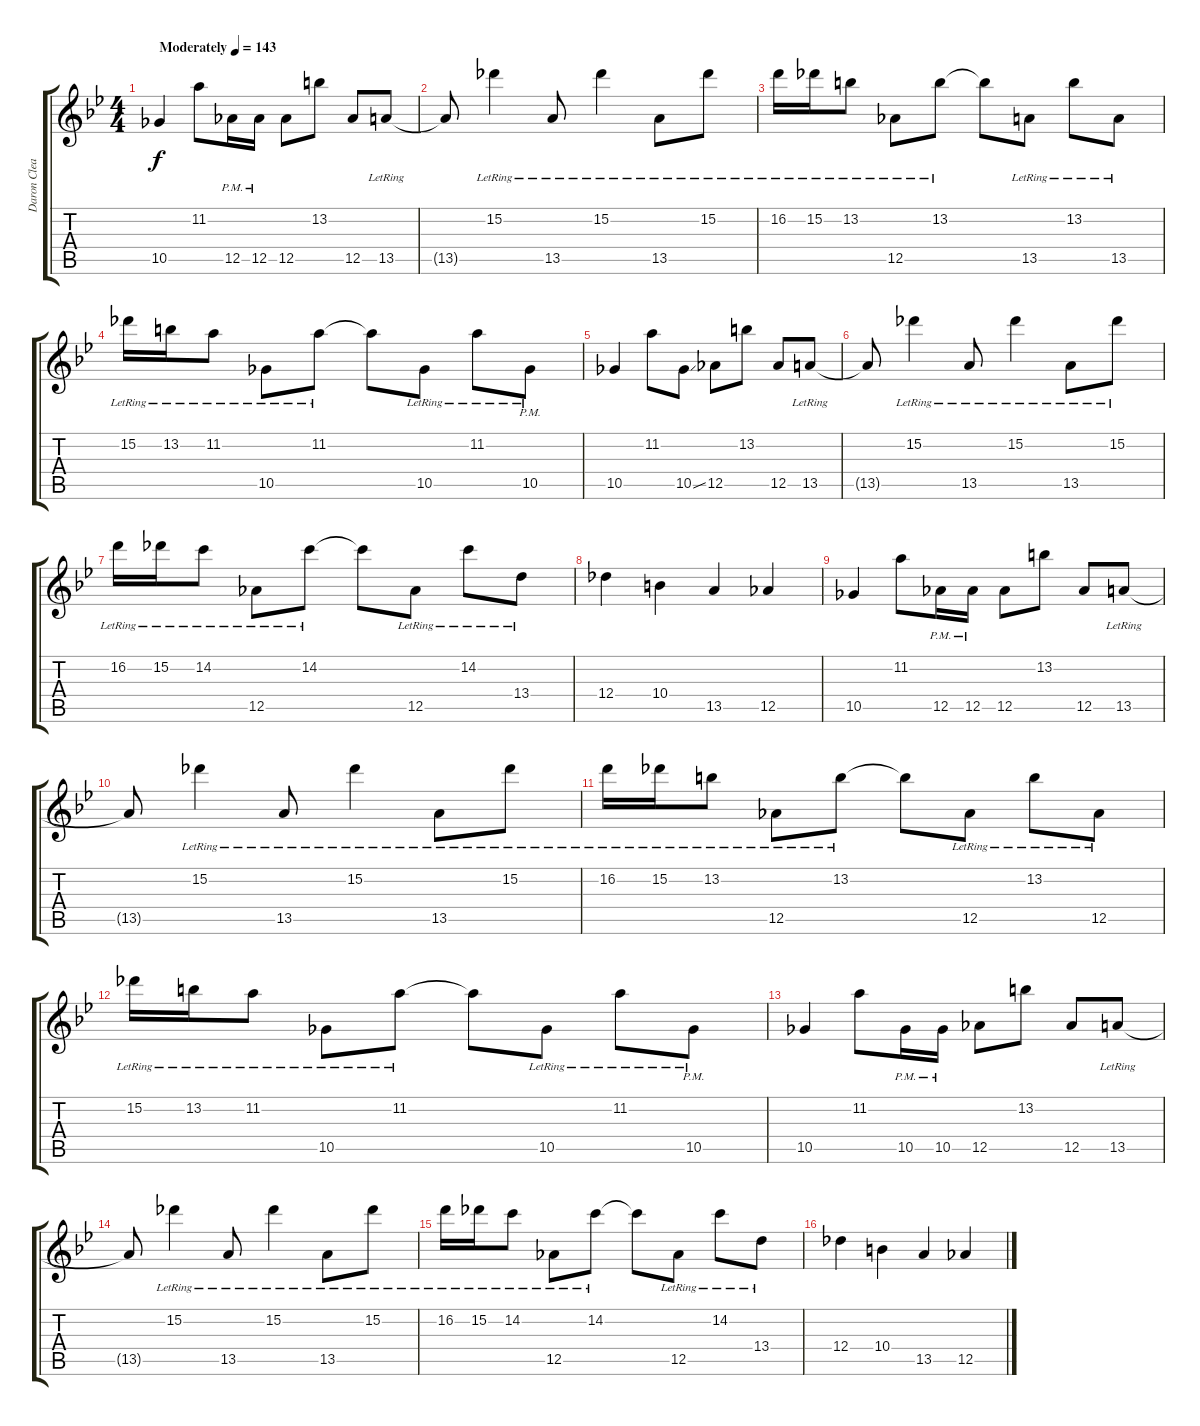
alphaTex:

\track ("Daron Clean" "Daron Clea") {instrument electricguitarjazz}
\staff {score tabs}
\tuning (Eb4 Bb3 Gb3 Db3 Ab2 Db2) {hide}
\ts (4 4)
\tempo (143 "Moderately")
\clef g2
\ks bb
10.5.4{dy f instrument electricguitarjazz} 11.2.8 12.5{pm}.16 12.5{pm}.16 12.5.8 13.2.8 12.5.8 13.5{lr}.8 |
13.5{t}.8 15.2{lr}.4 13.5{lr}.8 15.2{lr}.4 13.5{lr}.8 15.2{lr}.8 |
16.2{lr}.16 15.2{lr}.16 13.2{lr}.8 12.5{lr}.8 13.2{lr}.8 13.2{t}.8 13.5{lr}.8 13.2{lr}.8 13.5{lr}.8 |
15.2{lr}.16 13.2{lr}.16 11.2{lr}.8 10.5{lr}.8 11.2{lr}.8 11.2{t}.8 10.5{lr}.8 11.2{lr}.8 10.5{pm lr}.8 |
10.5.4 11.2.8 10.5{ss}.8 12.5.8 13.2.8 12.5.8 13.5{lr}.8 |
13.5{t}.8 15.2{lr}.4 13.5{lr}.8 15.2{lr}.4 13.5{lr}.8 15.2{lr}.8 |
16.2{lr}.16 15.2{lr}.16 14.2{lr}.8 12.5{lr}.8 14.2{lr}.8 14.2{t}.8 12.5{lr}.8 14.2{lr}.8 13.4{lr}.8 |
12.4.4 10.4.4 13.5.4 12.5.4 |
10.5.4 11.2.8 12.5{pm}.16 12.5{pm}.16 12.5.8 13.2.8 12.5.8 13.5{lr}.8 |
13.5{t}.8 15.2{lr}.4 13.5{lr}.8 15.2{lr}.4 13.5{lr}.8 15.2{lr}.8 |
16.2{lr}.16 15.2{lr}.16 13.2{lr}.8 12.5{lr}.8 13.2{lr}.8 13.2{t}.8 12.5{lr}.8 13.2{lr}.8 12.5{lr}.8 |
15.2{lr}.16 13.2{lr}.16 11.2{lr}.8 10.5{lr}.8 11.2{lr}.8 11.2{t}.8 10.5{lr}.8 11.2{lr}.8 10.5{pm lr}.8 |
10.5.4 11.2.8 10.5{pm}.16 10.5{pm}.16 12.5.8 13.2.8 12.5.8 13.5{lr}.8 |
13.5{t}.8 15.2{lr}.4 13.5{lr}.8 15.2{lr}.4 13.5{lr}.8 15.2{lr}.8 |
16.2{lr}.16 15.2{lr}.16 14.2{lr}.8 12.5{lr}.8 14.2{lr}.8 14.2{t}.8 12.5{lr}.8 14.2{lr}.8 13.4{lr}.8 |
12.4.4 10.4.4 13.5.4 12.5.4
